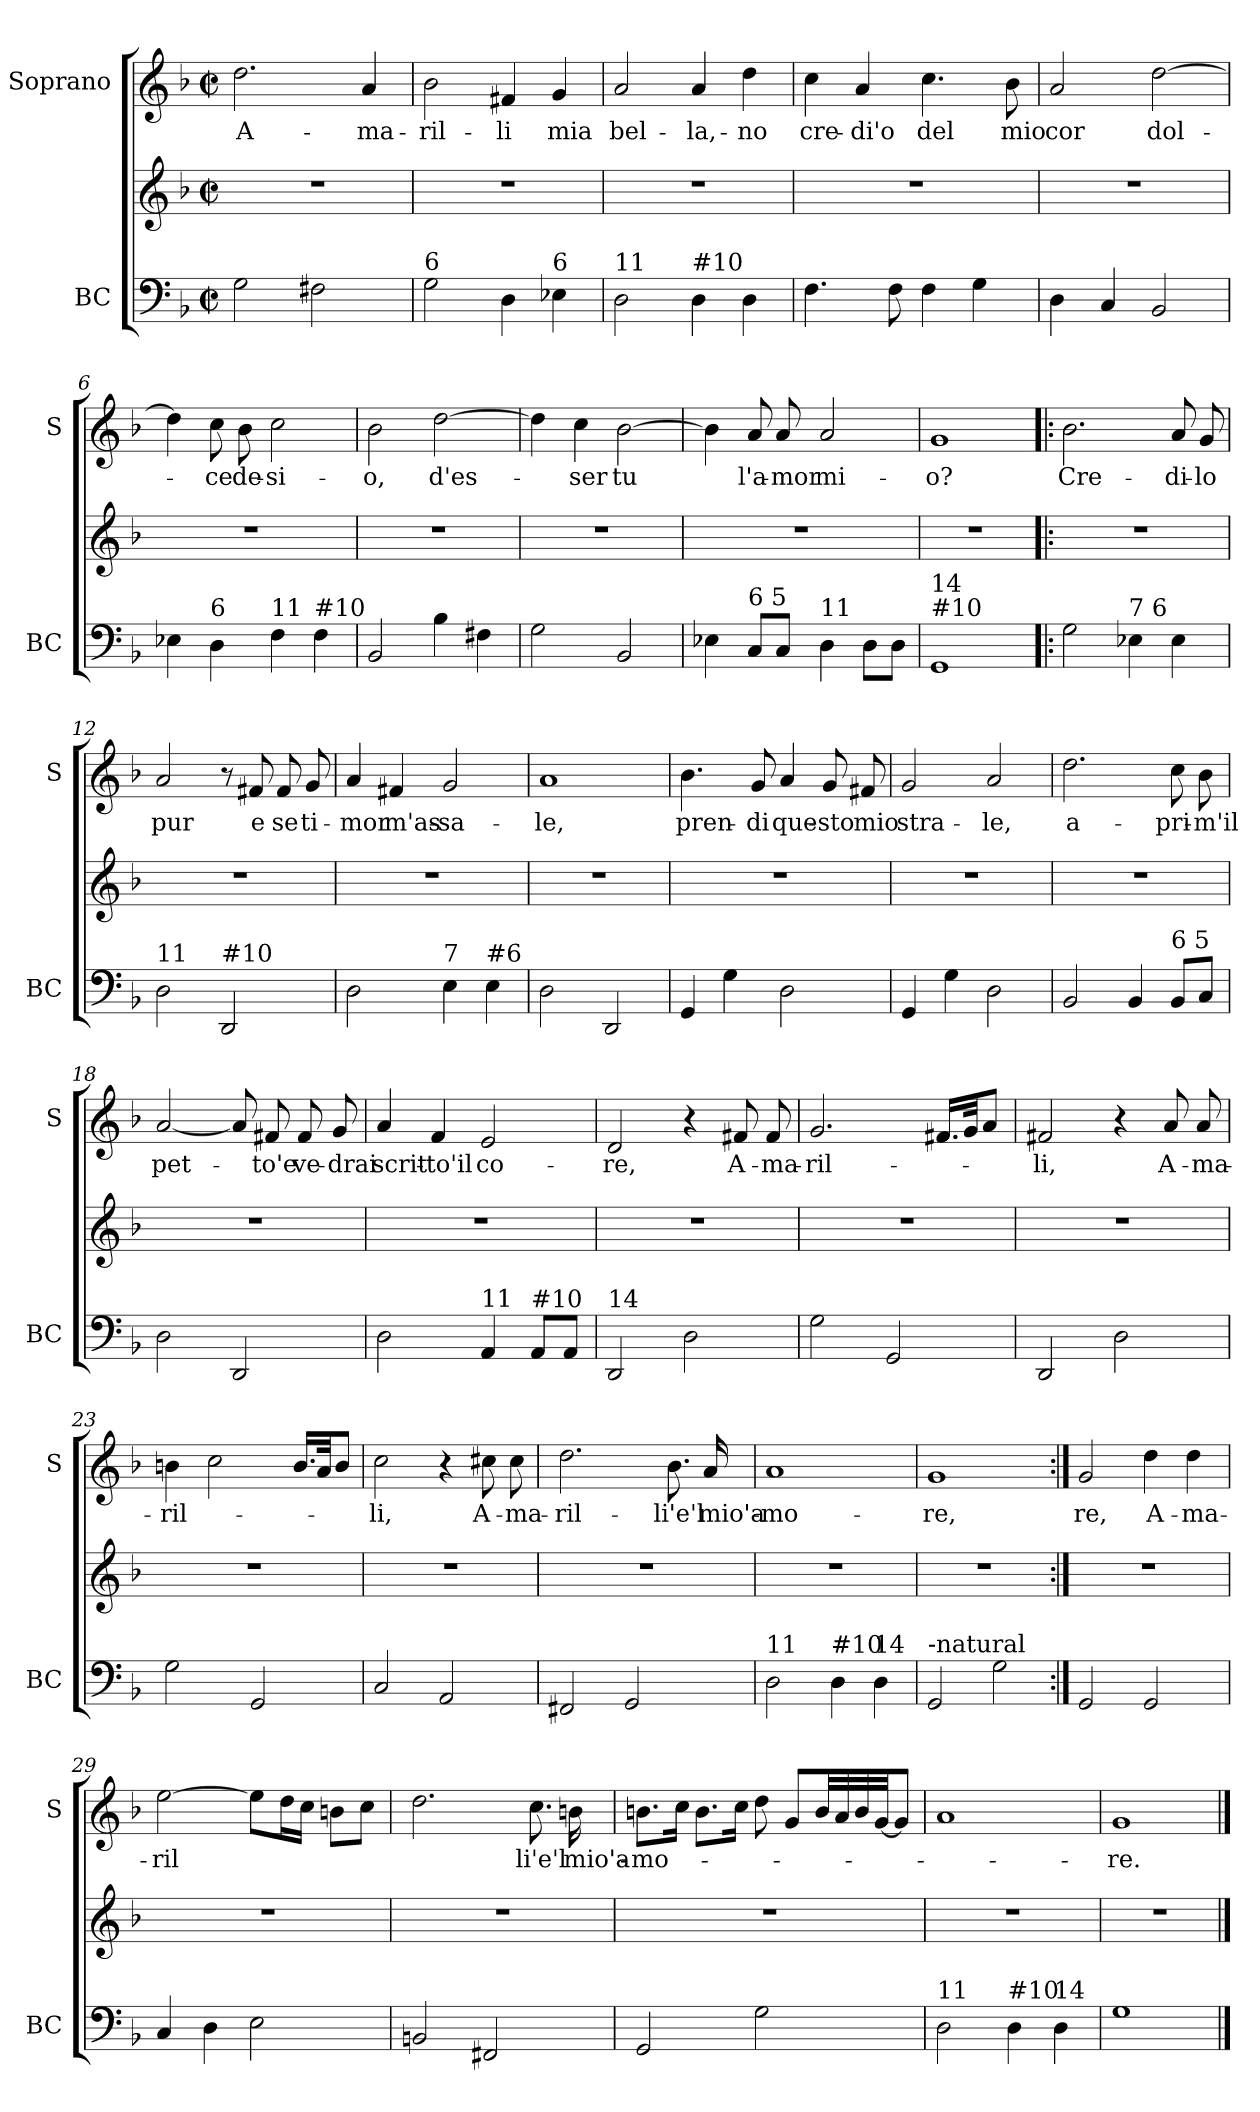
**kern	**kern	**kern	**text
*part2	*part2	*part1	*part1
*staff3	*staff2	*staff1	*staff1
*I"BC	*	*I"Soprano	*
*I'BC	*	*I'S	*
*clefF4	*clefG2	*clefG2	*
*k[b-]	*k[b-]	*k[b-]	*
*F:	*F:	*F:	*
*M2/2	*M2/2	*M2/2	*
*met(c|)	*met(c|)	*met(c|)	*
=1	=1	=1	=1
!	!	!	!LO:LY:b
2G\	1r	2.dd\	A-
2F#X\	.	.	.
!	!	!	!LO:LY:b
.	.	4a/	-ma-
=2	=2	=2	=2
!LO:TX:a:t=6	!	!	!
!	!	!	!LO:LY:b
2G\	1r	2b-\	-ril-
!	!	!	!LO:LY:b
4D\	.	4f#X/	-li
!LO:TX:a:t=6	!	!	!
!	!	!	!LO:LY:b
4E-X\	.	4g/	mia
=3	=3	=3	=3
!LO:TX:a:t=11	!	!	!
!	!	!	!LO:LY:b
2D\	1r	2a/	bel-
!LO:TX:a:t=#10	!	!	!
!	!	!	!LO:LY:b
4D\	.	4a/	-la,-
!	!	!	!LO:LY:b
4D\	.	4dd\	-no
=4	=4	=4	=4
!	!	!	!LO:LY:b
4.F\	1r	4cc\	cre-
!	!	!	!LO:LY:b
.	.	4a/	-di'o
8F\	.	.	.
!	!	!	!LO:LY:b
4F\	.	4.cc\	del
4G\	.	.	.
!	!	!	!LO:LY:b
.	.	8b-\	mio
=5	=5	=5	=5
!	!	!	!LO:LY:b
4D\	1r	2a/	cor
4C/	.	.	.
!	!	!	!LO:LY:b
2BB-/	.	[2dd\	dol-
!!LO:LB:g=z
=6	=6	=6	=6
4E-X\	1r	4dd\]	.
!LO:TX:a:t=6	!	!	!
!	!	!	!LO:LY:b
4D\	.	8cc\	-ce
!	!	!	!LO:LY:b
.	.	8b-\	de-
!LO:TX:a:t=11	!	!	!
!	!	!	!LO:LY:b
4F\	.	2cc\	-si-
!LO:TX:a:t=#10	!	!	!
4F\	.	.	.
=7	=7	=7	=7
!	!	!	!LO:LY:b
2BB-/	1r	2b-\	-o,
!	!	!	!LO:LY:b
4B-\	.	[2dd\	d'es-
4F#X\	.	.	.
=8	=8	=8	=8
2G\	1r	4dd\]	.
!	!	!	!LO:LY:b
.	.	4cc\	-ser
!	!	!	!LO:LY:b
2BB-/	.	[2b-\	tu
=9	=9	=9	=9
4E-X\	1r	4b-\]	.
!LO:TX:a:t=6     5	!	!	!
!	!	!	!LO:LY:b
8C/L	.	8a/	l'a-
!	!	!	!LO:LY:b
8C/J	.	8a/	-mor
!LO:TX:a:t=11	!	!	!
!	!	!	!LO:LY:b
4D\	.	2a/	mi-
8D\L	.	.	.
8D\J	.	.	.
=10	=10	=10	=10
!LO:TX:a:t=#10	!	!	!
!LO:TX:a:t=14	!	!	!
!	!	!	!LO:LY:b
1GG	1r	1g	-o?
!!LO:LB:g=z
=11!|:	=11!|:	=11!|:	=11!|:
!	!	!	!LO:LY:b
2G\	1r	2.b-\	Cre-
!LO:TX:a:t=7     6	!	!	!
4E-X\	.	.	.
!	!	!	!LO:LY:b
4E-\	.	8a/	-di-
!	!	!	!LO:LY:b
.	.	8g/	-lo
=12	=12	=12	=12
!LO:TX:a:t=11	!	!	!
!	!	!	!LO:LY:b
2D\	1r	2a/	pur
!LO:TX:a:t=#10	!	!	!
2DD/	.	8r	.
!	!	!	!LO:LY:b
.	.	8f#X/	e
!	!	!	!LO:LY:b
.	.	8f#/	se
!	!	!	!LO:LY:b
.	.	8g/	ti-
=13	=13	=13	=13
!	!	!	!LO:LY:b
2D\	1r	4a/	-mor
!	!	!	!LO:LY:b
.	.	4f#X/	m'as-
!LO:TX:a:t=7	!	!	!
!	!	!	!LO:LY:b
4E\	.	2g/	-sa-
!LO:TX:a:t=#6	!	!	!
4E\	.	.	.
=14	=14	=14	=14
!	!	!	!LO:LY:b
2D\	1r	1a	-le,
2DD/	.	.	.
=15	=15	=15	=15
!	!	!	!LO:LY:b
4GG/	1r	4.b-\	pren-
4G\	.	.	.
!	!	!	!LO:LY:b
.	.	8g/	-di
!	!	!	!LO:LY:b
2D\	.	4a/	que-
!	!	!	!LO:LY:b
.	.	8g/	-sto
!	!	!	!LO:LY:b
.	.	8f#X/	mio
!!LO:PB:g=z
=16	=16	=16	=16
!	!	!	!LO:LY:b
4GG/	1r	2g/	stra-
4G\	.	.	.
!	!	!	!LO:LY:b
2D\	.	2a/	-le,
=17	=17	=17	=17
!	!	!	!LO:LY:b
2BB-/	1r	2.dd\	a-
4BB-/	.	.	.
!LO:TX:a:t=6    5	!	!	!
!	!	!	!LO:LY:b
8BB-/L	.	8cc\	-pri-
!	!	!	!LO:LY:b
8C/J	.	8b-\	-m'il
=18	=18	=18	=18
!	!	!	!LO:LY:b
2D\	1r	[2a/	pet-
2DD/	.	8a/]	.
!	!	!	!LO:LY:b
.	.	8f#X/	-to'e
!	!	!	!LO:LY:b
.	.	8f#/	ve-
!	!	!	!LO:LY:b
.	.	8g/	-drai
=19	=19	=19	=19
!	!	!	!LO:LY:b
2D\	1r	4a/	scrit-
!	!	!	!LO:LY:b
.	.	4f/	-to'il
!LO:TX:a:t=11	!	!	!
!	!	!	!LO:LY:b
4AA/	.	2e/	co-
!LO:TX:a:t=#10	!	!	!
8AA/L	.	.	.
8AA/J	.	.	.
=20	=20	=20	=20
!LO:TX:a:t=14	!	!	!
!	!	!	!LO:LY:b
2DD/	1r	2d/	-re,
2D\	.	4r	.
!	!	!	!LO:LY:b
.	.	8f#X/	A-
!	!	!	!LO:LY:b
.	.	8f#/	-ma-
!!LO:LB:g=z
=21	=21	=21	=21
!	!	!	!LO:LY:b
2G\	1r	2.g/	-ril-
2GG/	.	.	.
.	.	16.f#X/LL	.
.	.	32g/Jk	.
.	.	8a/J	.
=22	=22	=22	=22
!	!	!	!LO:LY:b
2DD/	1r	2f#X/	-li,
2D\	.	4r	.
!	!	!	!LO:LY:b
.	.	8a/	A-
!	!	!	!LO:LY:b
.	.	8a/	-ma-
=23	=23	=23	=23
!	!	!	!LO:LY:b
2G\	1r	4bn\	-ril-
.	.	2cc\	.
2GG/	.	.	.
.	.	16.b/LL	.
.	.	32a/Jk	.
.	.	8b/J	.
=24	=24	=24	=24
!	!	!	!LO:LY:b
2C/	1r	2cc\	-li,
2AA/	.	4r	.
!	!	!	!LO:LY:b
.	.	8cc#X\	A-
!	!	!	!LO:LY:b
.	.	8cc#\	-ma-
!!LO:LB:g=z
=25	=25	=25	=25
!	!	!	!LO:LY:b
2FF#X/	1r	2.dd\	-ril-
2GG/	.	.	.
!	!	!	!LO:LY:b
.	.	8.b-\	-li'e'l
!	!	!	!LO:LY:b
.	.	16a/	mio'a-
=26	=26	=26	=26
!LO:TX:a:t=11	!	!	!
!	!	!	!LO:LY:b
2D\	1r	1a	-mo-
!LO:TX:a:t=#10	!	!	!
4D\	.	.	.
!LO:TX:a:t=14	!	!	!
4D\	.	.	.
=27	=27	=27	=27
!LO:TX:a:t=-natural	!	!	!
!	!	!	!LO:LY:b
2GG/	1r	1g	-re,
2G\	.	.	.
=28:|!	=28:|!	=28:|!	=28:|!
!	!	!	!LO:LY:b
2GG/	1r	2g/	re,
!	!	!	!LO:LY:b
2GG/	.	4dd\	A-
!	!	!	!LO:LY:b
.	.	4dd\	-ma-
=29	=29	=29	=29
!	!	!	!LO:LY:b
4C/	1r	[2ee\	-ril
4D\	.	.	.
2E\	.	8ee\L]	.
.	.	16dd\L	.
.	.	16cc\JJ	.
.	.	8bn\L	.
.	.	8cc\J	.
!!LO:LB:g=z
=30	=30	=30	=30
2BBn/	1r	2.dd\	.
2FF#X/	.	.	.
!	!	!	!LO:LY:b
.	.	8.cc\	li'e'l
!	!	!	!LO:LY:b
.	.	16bn\	mio'a-
=31	=31	=31	=31
!	!	!	!LO:LY:b
2GG/	1r	8.bn\L	-mo-
.	.	16cc\Jk	.
.	.	8.b\L	.
.	.	16cc\Jk	.
2G\	.	8dd\	.
.	.	8g/L	.
.	.	32b/LL	.
.	.	32a/	.
.	.	32b/	.
.	.	[32g/JJ	.
.	.	8g/J]	.
=32	=32	=32	=32
!LO:TX:a:t=11	!	!	!
2D\	1r	1a	.
!LO:TX:a:t=#10	!	!	!
4D\	.	.	.
!LO:TX:a:t=14	!	!	!
4D\	.	.	.
=33	=33	=33	=33
!	!	!	!LO:LY:b
1G	1r	1g	-re.
==	==	==	==
*-	*-	*-	*-
